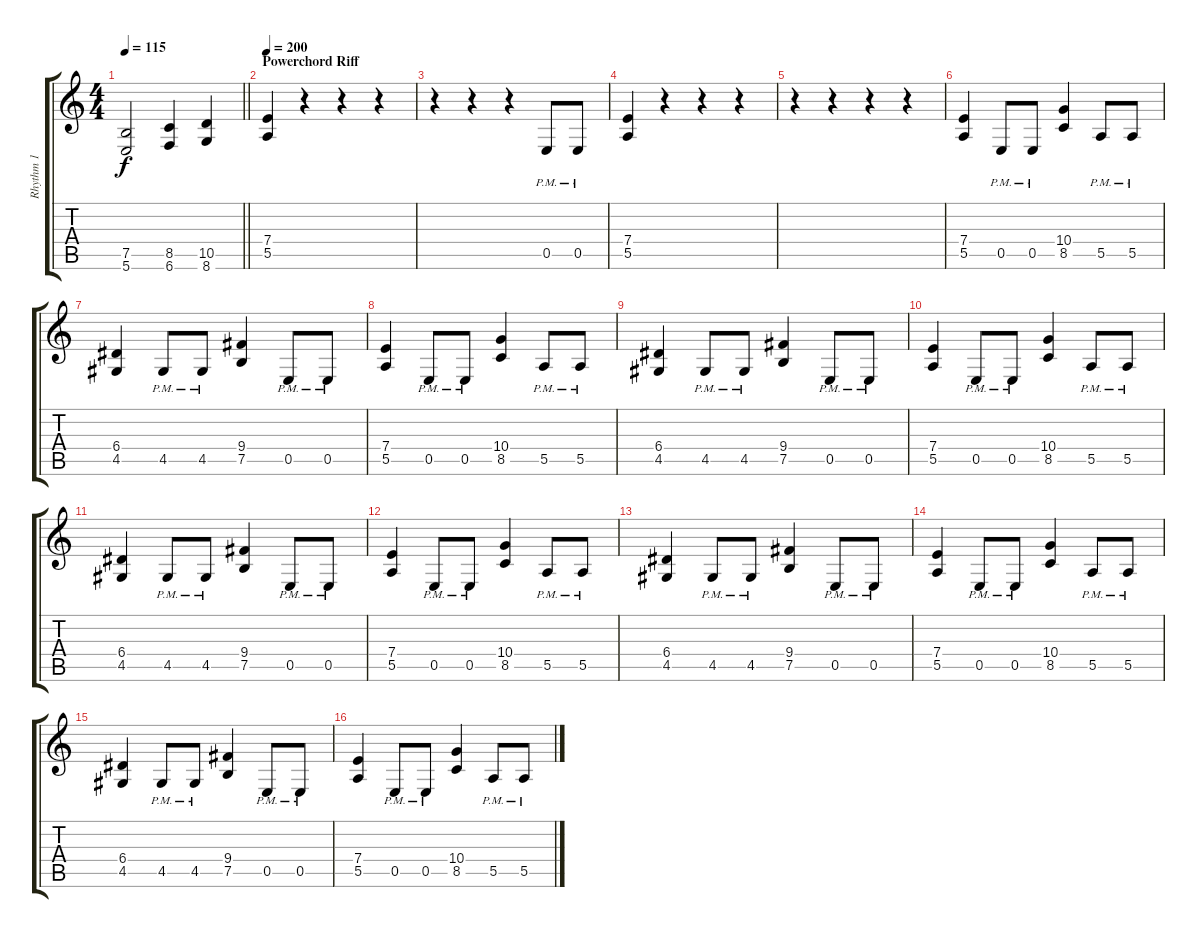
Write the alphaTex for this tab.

\track ("Rhythm 1" "Rhythm 1") {instrument distortionguitar}
\staff {score tabs}
\tuning (B3 Gb3 D3 A2 E2 B1) {hide}
\ts (4 4)
\tempo 115
\clef g2
\barLineRight lightlight
\ks c
(7.5 5.6).2{dy f} (8.5 6.6).4 (10.5 8.6).4 |
\section ("" "Powerchord Riff")
\tempo 200
(7.4 5.5).4{volume 16} r.4 r.4 r.4 |
r.4 r.4 r.4 0.5{pm}.8 0.5{pm}.8 |
(7.4 5.5).4 r.4 r.4 r.4 |
r.4 r.4 r.4 r.4 |
(7.4 5.5).4 0.5{pm}.8 0.5{pm}.8 (10.4 8.5).4 5.5{pm}.8 5.5{pm}.8 |
(6.4 4.5).4 4.5{pm}.8 4.5{pm}.8 (9.4 7.5).4 0.5{pm}.8 0.5{pm}.8 |
(7.4 5.5).4 0.5{pm}.8 0.5{pm}.8 (10.4 8.5).4 5.5{pm}.8 5.5{pm}.8 |
(6.4 4.5).4 4.5{pm}.8 4.5{pm}.8 (9.4 7.5).4 0.5{pm}.8 0.5{pm}.8 |
(7.4 5.5).4 0.5{pm}.8 0.5{pm}.8 (10.4 8.5).4 5.5{pm}.8 5.5{pm}.8 |
(6.4 4.5).4 4.5{pm}.8 4.5{pm}.8 (9.4 7.5).4 0.5{pm}.8 0.5{pm}.8 |
(7.4 5.5).4 0.5{pm}.8 0.5{pm}.8 (10.4 8.5).4 5.5{pm}.8 5.5{pm}.8 |
(6.4 4.5).4 4.5{pm}.8 4.5{pm}.8 (9.4 7.5).4 0.5{pm}.8 0.5{pm}.8 |
(7.4 5.5).4 0.5{pm}.8 0.5{pm}.8 (10.4 8.5).4 5.5{pm}.8 5.5{pm}.8 |
(6.4 4.5).4 4.5{pm}.8 4.5{pm}.8 (9.4 7.5).4 0.5{pm}.8 0.5{pm}.8 |
(7.4 5.5).4 0.5{pm}.8 0.5{pm}.8 (10.4 8.5).4 5.5{pm}.8 5.5{pm}.8
